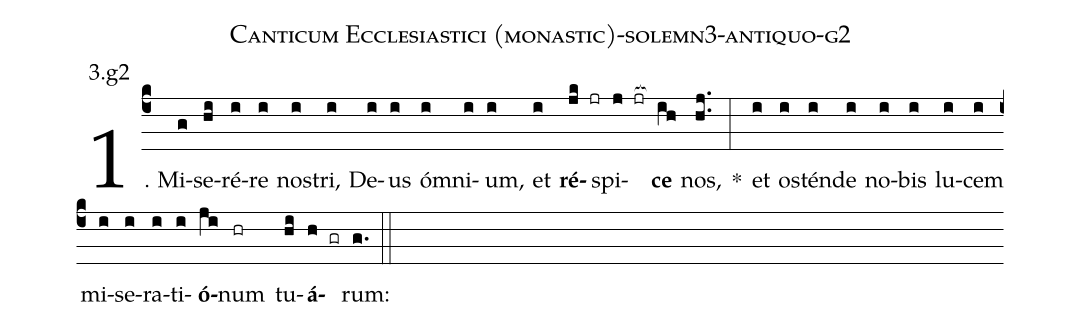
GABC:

name: Canticum Ecclesiastici (monastic)-solemn3-antiquo-g2;
annotation: 3.g2;
%%
(c4)1. Mi(g)se(hi)ré(i)re(i) nos(i)tri,(i) De(i)us(i) óm(i)ni(i)um,(i) et(i) <b>ré</b>(jk jr)spi(j jr[ocb:1{])<b>ce</b>(ih[ocb:0}]) nos,(hj..) *(:) et(i) os(i)tén(i)de(i) no(i)bis(i) lu(i)cem(i) mi(i)se(i)ra(i)ti(i)<b>ó</b>(ji)num(hr) tu(hi)<b>á</b>(h gr)rum:(g.) (::)
